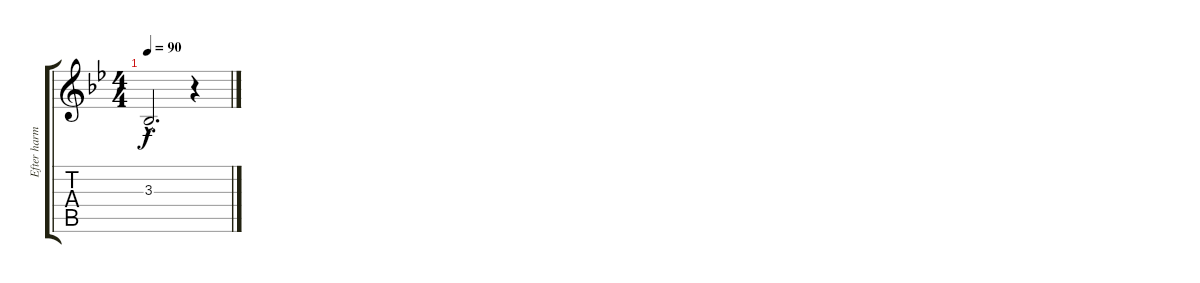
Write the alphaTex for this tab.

\track ("Efter harmonisering av" "Efter harm") {instrument drawbarorgan}
\staff {score tabs}
\tuning (E4 B3 G3 D3 A2 E2) {hide}
\ts (4 4)
\tempo 90
\clef g2
\ks bb
3.3{hac t}.2{d dy f} r.4
